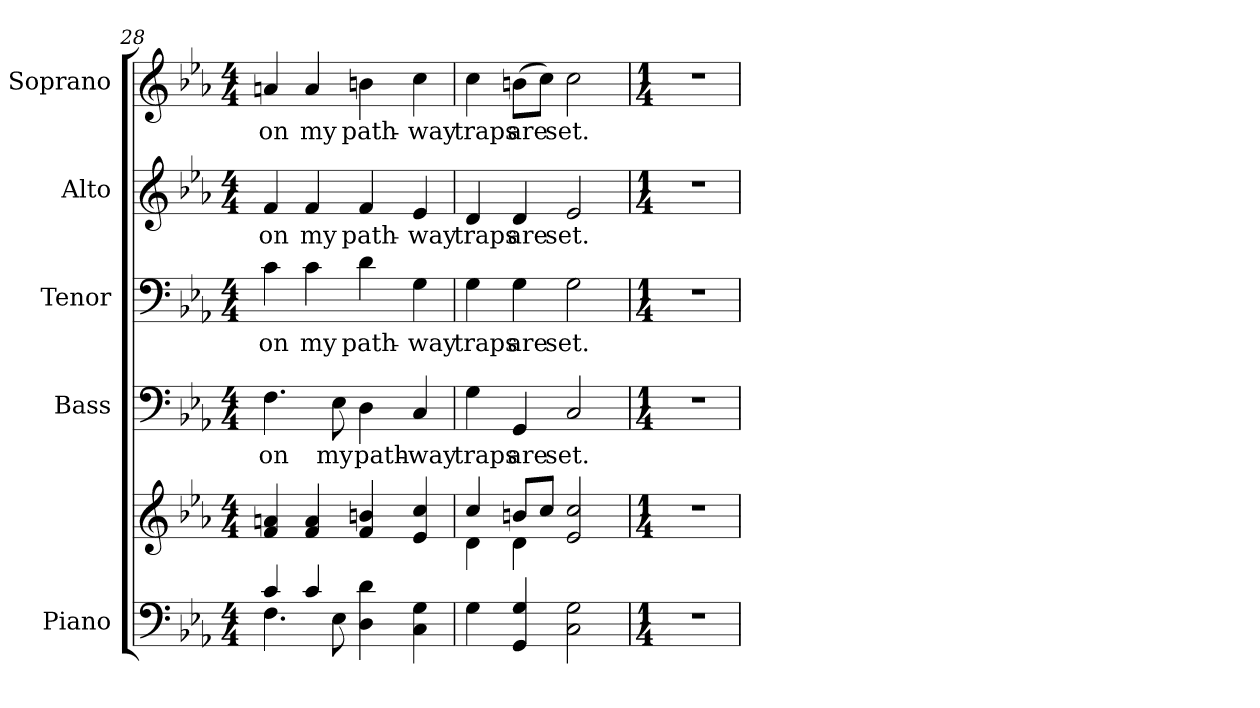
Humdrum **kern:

**kern	**kern	**kern	**text	**kern	**text	**kern	**text	**kern	**text
*part5	*part5	*part4	*part4	*part3	*part3	*part2	*part2	*part1	*part1
*staff6	*staff5	*staff4	*staff4	*staff3	*staff3	*staff2	*staff2	*staff1	*staff1
*I"Piano	*	*I"Bass	*	*I"Tenor	*	*I"Alto	*	*I"Soprano	*
*I'Pno.	*	*I'B.	*	*I'T.	*	*I'A.	*	*I'S.	*
*clefF4	*clefG2	*clefF4	*	*clefF4	*	*clefG2	*	*clefG2	*
*k[b-e-a-]	*k[b-e-a-]	*k[b-e-a-]	*	*k[b-e-a-]	*	*k[b-e-a-]	*	*k[b-e-a-]	*
*E-:	*E-:	*E-:	*	*E-:	*	*E-:	*	*E-:	*
*M4/4	*M4/4	*M4/4	*	*M4/4	*	*M4/4	*	*M4/4	*
=28	=28	=28	=28	=28	=28	=28	=28	=28	=28
*^	*	*	*	*	*	*	*	*	*
!	!	!	!	!LO:LY:b:color=#000000	!	!	!	!	!	!
!	!	!	!	!	!	!LO:LY:b:color=#000000	!	!	!	!
!	!	!	!	!	!	!	!	!LO:LY:b:color=#000000	!	!
!	!	!	!	!	!	!	!	!	!	!LO:LY:b:color=#000000
4ci/	4.Fi\	4fi/ 4ani	4.Fi\	on	4ci\	on	4fi/	on	4ani/	on
!	!	!	!	!	!	!LO:LY:b:color=#000000	!	!	!	!
!	!	!	!	!	!	!	!	!LO:LY:b:color=#000000	!	!
!	!	!	!	!	!	!	!	!	!	!LO:LY:b:color=#000000
4ci/	.	4fi/ 4ai	.	.	4ci\	my	4fi/	my	4ai/	my
!	!	!	!	!LO:LY:b:color=#000000	!	!	!	!	!	!
.	8E-i\	.	8E-i\	my	.	.	.	.	.	.
!	!	!	!	!LO:LY:b:color=#000000	!	!	!	!	!	!
!	!	!	!	!	!	!LO:LY:b:color=#000000	!	!	!	!
!	!	!	!	!	!	!	!	!LO:LY:b:color=#000000	!	!
!	!	!	!	!	!	!	!	!	!	!LO:LY:b:color=#000000
4Di\ 4di	2ryy	4fi/ 4bni	4Di\	path-	4di\	path-	4fi/	path-	4bni\	path-
!	!	!	!	!LO:LY:b:color=#000000	!	!	!	!	!	!
!	!	!	!	!	!	!LO:LY:b:color=#000000	!	!	!	!
!	!	!	!	!	!	!	!	!LO:LY:b:color=#000000	!	!
!	!	!	!	!	!	!	!	!	!	!LO:LY:b:color=#000000
4Ci\ 4Gi	.	4e-i/ 4cci	4Ci/	-way	4Gi\	-way	4e-i/	-way	4cci\	-way
*v	*v	*	*	*	*	*	*	*	*	*
!!LO:PB:g=z
=29	=29	=29	=29	=29	=29	=29	=29	=29	=29
*	*^	*	*	*	*	*	*	*	*
!	!	!	!	!LO:LY:b:color=#000000	!	!	!	!	!	!
!	!	!	!	!	!	!LO:LY:b:color=#000000	!	!	!	!
!	!	!	!	!	!	!	!	!LO:LY:b:color=#000000	!	!
!	!	!	!	!	!	!	!	!	!	!LO:LY:b:color=#000000
4Gi\	4cci/	4di\	4Gi\	traps	4Gi\	traps	4di/	traps	4cci\	traps
!	!	!	!	!LO:LY:b:color=#000000	!	!	!	!	!	!
!	!	!	!	!	!	!LO:LY:b:color=#000000	!	!	!	!
!	!	!	!	!	!	!	!	!LO:LY:b:color=#000000	!	!
!	!	!	!	!	!	!	!	!	!	!LO:LY:b:color=#000000
4GGi/ 4Gi	8bni/L	4di\	4GGi/	are	4Gi\	are	4di/	are	(8bni\L	are
.	8cci/J	.	.	.	.	.	.	.	8cci\J)	.
!	!	!	!	!LO:LY:b:color=#000000	!	!	!	!	!	!
!	!	!	!	!	!	!LO:LY:b:color=#000000	!	!	!	!
!	!	!	!	!	!	!	!	!LO:LY:b:color=#000000	!	!
!	!	!	!	!	!	!	!	!	!	!LO:LY:b:color=#000000
2Ci\ 2Gi	2e-i/ 2cci	2ryy	2Ci/	set.	2Gi\	set.	2e-i/	set.	2cci\	set.
*	*v	*v	*	*	*	*	*	*	*	*
=30	=30	=30	=30	=30	=30	=30	=30	=30	=30
*M1/4	*M1/4	*M1/4	*	*M1/4	*	*M1/4	*	*M1/4	*
*	*^	*	*	*	*	*	*	*	*
!LO:N:vis=1	!LO:N:vis=1	!	!LO:N:vis=1	!	!LO:N:vis=1	!	!LO:N:vis=1	!	!LO:N:vis=1	!
*	*v	*v	*	*	*	*	*	*	*	*
4r	4r	4r	.	4r	.	4r	.	4r	.
=	=	=	=	=	=	=	=	=	=
*-	*-	*-	*-	*-	*-	*-	*-	*-	*-
